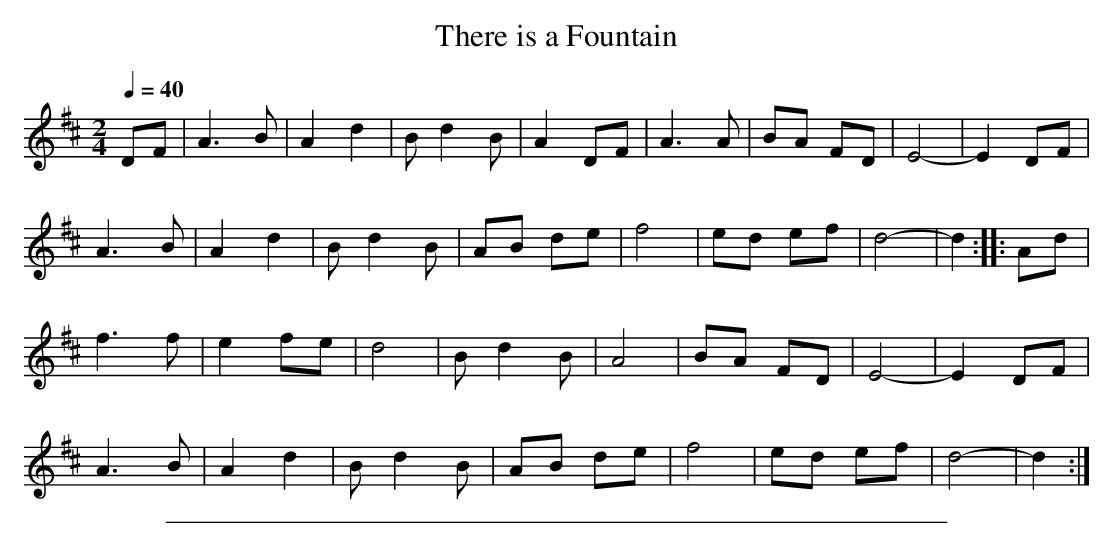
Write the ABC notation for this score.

X:1
T: There is a Fountain
M:2/4
L:1/8
Q:1/4=40
K:D
DF|A3 B|A2 d2|Bd2 B|A2 DF|A3 A|BA FD|E4-|E2 DF|
A3 B|A2 d2|Bd2 B|AB de|f4|ed ef|d4-|d2:|:Ad|
f3 f|e2 fe|d4|Bd2 B|A4|BA FD|E4-|E2 DF|
A3 B|A2 d2|Bd2 B|AB de|f4|ed ef|d4-|d2:|
